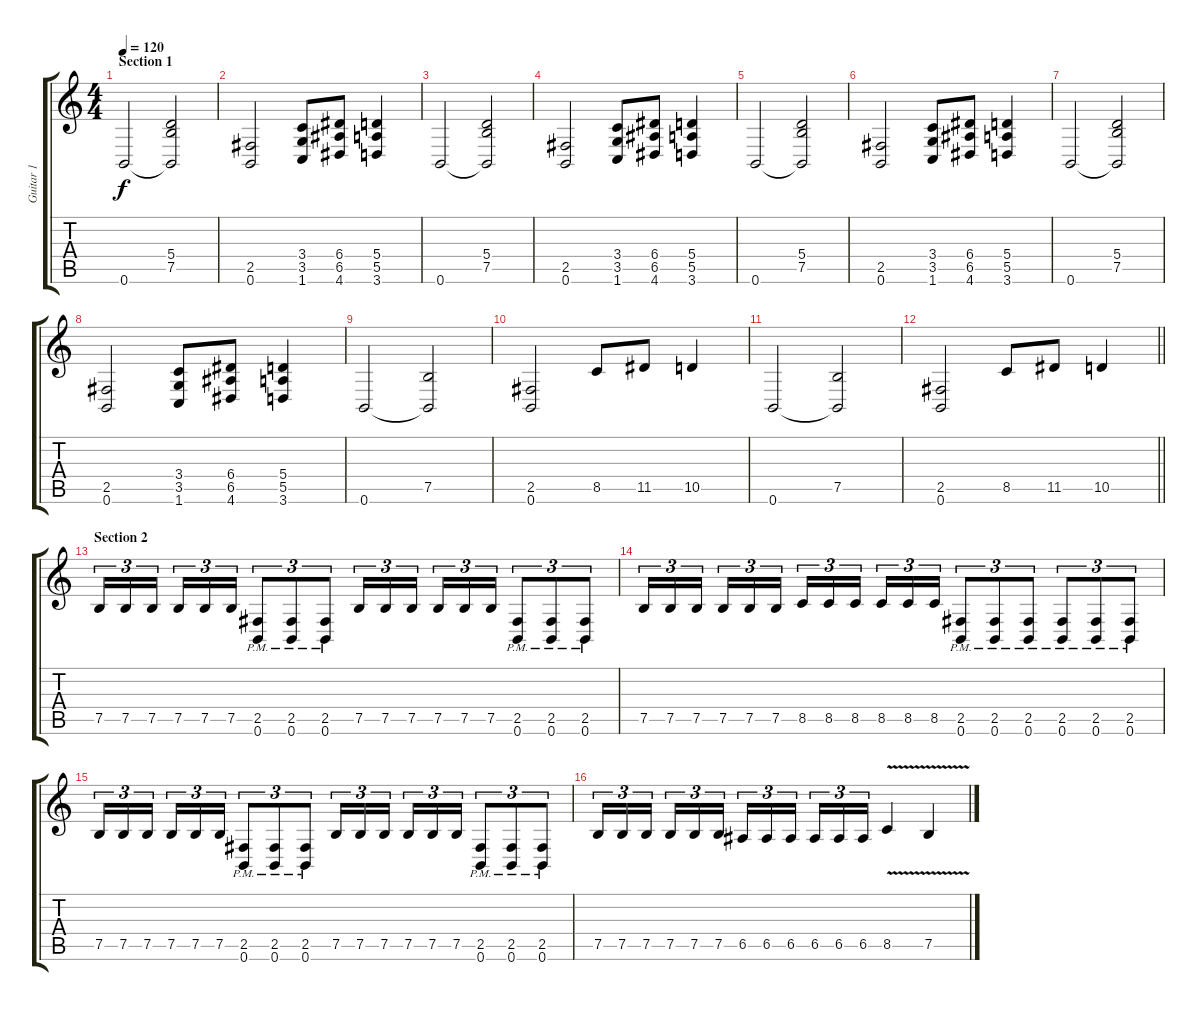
\track ("Guitar 1" "Guitar 1") {instrument distortionguitar}
\staff {score tabs}
\tuning (B3 Gb3 D3 A2 E2 B1) {hide}
\ts (4 4)
\section ("" "Section 1")
\tempo 120
\clef g2
\ks c
0.6.2{dy f} (5.4 7.5 0.6{t}).2 |
(2.5 0.6).2 (3.4 3.5 1.6).8 (6.4 6.5 4.6).8 (5.4 5.5 3.6).4 |
0.6.2 (5.4 7.5 0.6{t}).2 |
(2.5 0.6).2 (3.4 3.5 1.6).8 (6.4 6.5 4.6).8 (5.4 5.5 3.6).4 |
0.6.2 (5.4 7.5 0.6{t}).2 |
(2.5 0.6).2 (3.4 3.5 1.6).8 (6.4 6.5 4.6).8 (5.4 5.5 3.6).4 |
0.6.2 (5.4 7.5 0.6{t}).2 |
(2.5 0.6).2 (3.4 3.5 1.6).8 (6.4 6.5 4.6).8 (5.4 5.5 3.6).4 |
0.6.2 (7.5 0.6{t}).2 |
(2.5 0.6).2 8.5.8 11.5.8 10.5.4 |
0.6.2 (7.5 0.6{t}).2 |
\barLineRight lightlight
(2.5 0.6).2 8.5.8 11.5.8 10.5.4 |
\section ("" "Section 2")
7.5.16{tu (3 2)} 7.5.16{tu (3 2)} 7.5.16{tu (3 2) beam splitsecondary} 7.5.16{tu (3 2)} 7.5.16{tu (3 2)} 7.5.16{tu (3 2)} (2.5{pm} 0.6{pm}).8{tu (3 2)} (2.5{pm} 0.6{pm}).8{tu (3 2)} (2.5{pm} 0.6{pm}).8{tu (3 2)} 7.5.16{tu (3 2)} 7.5.16{tu (3 2)} 7.5.16{tu (3 2) beam splitsecondary} 7.5.16{tu (3 2)} 7.5.16{tu (3 2)} 7.5.16{tu (3 2)} (2.5{pm} 0.6{pm}).8{tu (3 2)} (2.5{pm} 0.6{pm}).8{tu (3 2)} (2.5{pm} 0.6{pm}).8{tu (3 2)} |
7.5.16{tu (3 2)} 7.5.16{tu (3 2)} 7.5.16{tu (3 2) beam splitsecondary} 7.5.16{tu (3 2)} 7.5.16{tu (3 2)} 7.5.16{tu (3 2)} 8.5.16{tu (3 2)} 8.5.16{tu (3 2)} 8.5.16{tu (3 2) beam splitsecondary} 8.5.16{tu (3 2)} 8.5.16{tu (3 2)} 8.5.16{tu (3 2)} (2.5{pm} 0.6{pm}).8{tu (3 2)} (2.5{pm} 0.6{pm}).8{tu (3 2)} (2.5{pm} 0.6{pm}).8{tu (3 2)} (2.5{pm} 0.6{pm}).8{tu (3 2)} (2.5{pm} 0.6{pm}).8{tu (3 2)} (2.5{pm} 0.6{pm}).8{tu (3 2)} |
7.5.16{tu (3 2)} 7.5.16{tu (3 2)} 7.5.16{tu (3 2) beam splitsecondary} 7.5.16{tu (3 2)} 7.5.16{tu (3 2)} 7.5.16{tu (3 2)} (2.5{pm} 0.6{pm}).8{tu (3 2)} (2.5{pm} 0.6{pm}).8{tu (3 2)} (2.5{pm} 0.6{pm}).8{tu (3 2)} 7.5.16{tu (3 2)} 7.5.16{tu (3 2)} 7.5.16{tu (3 2) beam splitsecondary} 7.5.16{tu (3 2)} 7.5.16{tu (3 2)} 7.5.16{tu (3 2)} (2.5{pm} 0.6{pm}).8{tu (3 2)} (2.5{pm} 0.6{pm}).8{tu (3 2)} (2.5{pm} 0.6{pm}).8{tu (3 2)} |
7.5.16{tu (3 2)} 7.5.16{tu (3 2)} 7.5.16{tu (3 2) beam splitsecondary} 7.5.16{tu (3 2)} 7.5.16{tu (3 2)} 7.5.16{tu (3 2)} 6.5.16{tu (3 2)} 6.5.16{tu (3 2)} 6.5.16{tu (3 2) beam splitsecondary} 6.5.16{tu (3 2)} 6.5.16{tu (3 2)} 6.5.16{tu (3 2)} 8.5{v}.4 7.5{v}.4
